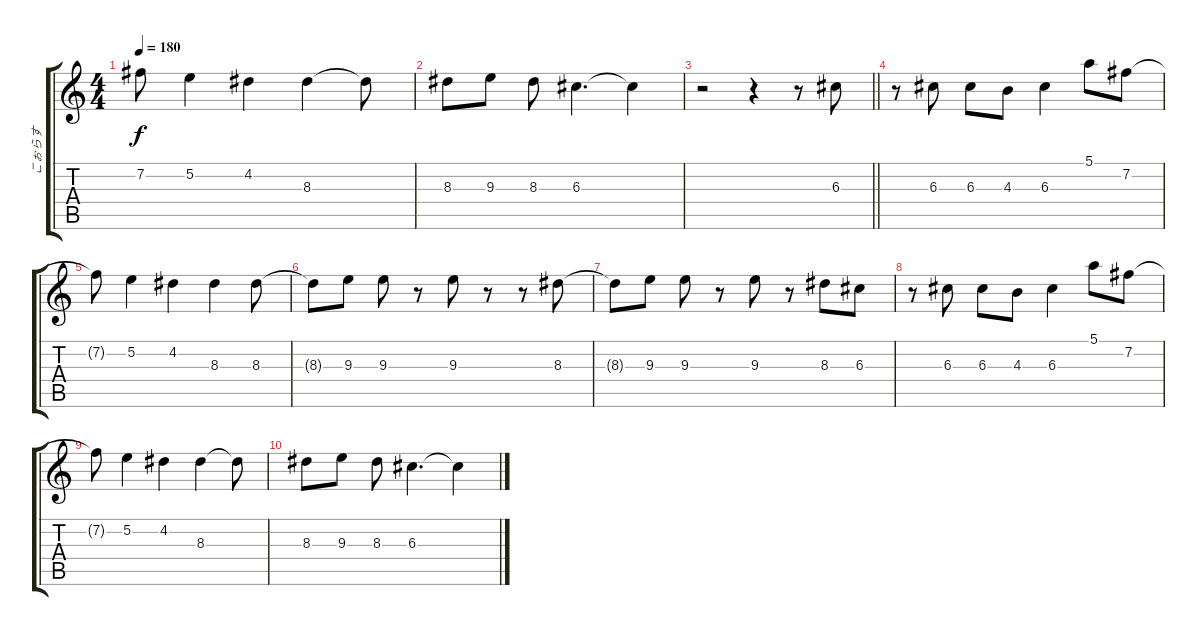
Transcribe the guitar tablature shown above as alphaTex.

\track ("こぉらす" "こぉらす") {instrument electricguitarjazz}
\staff {score tabs}
\tuning (E4 B3 G3 D3 A2 E2) {hide}
\ts (4 4)
\tempo 180
\clef g2
\ks c
7.2{t}.8{dy f} 5.2.4 4.2.4 8.3.4 8.3{t}.8 |
8.3.8 9.3.8 8.3.8 6.3.4{d} 6.3{t}.4 |
\barLineRight lightlight
r.2 r.4 r.8 6.3.8 |
r.8 6.3.8 6.3.8 4.3.8 6.3.4 5.1.8 7.2.8 |
7.2{t}.8 5.2.4 4.2.4 8.3.4 8.3.8 |
8.3{t}.8 9.3.8 9.3.8 r.8 9.3.8 r.8 r.8 8.3.8 |
8.3{t}.8 9.3.8 9.3.8 r.8 9.3.8 r.8 8.3.8 6.3.8 |
r.8 6.3.8 6.3.8 4.3.8 6.3.4 5.1.8 7.2.8 |
7.2{t}.8 5.2.4 4.2.4 8.3.4 8.3{t}.8 |
8.3.8 9.3.8 8.3.8 6.3.4{d} 6.3{t}.4
